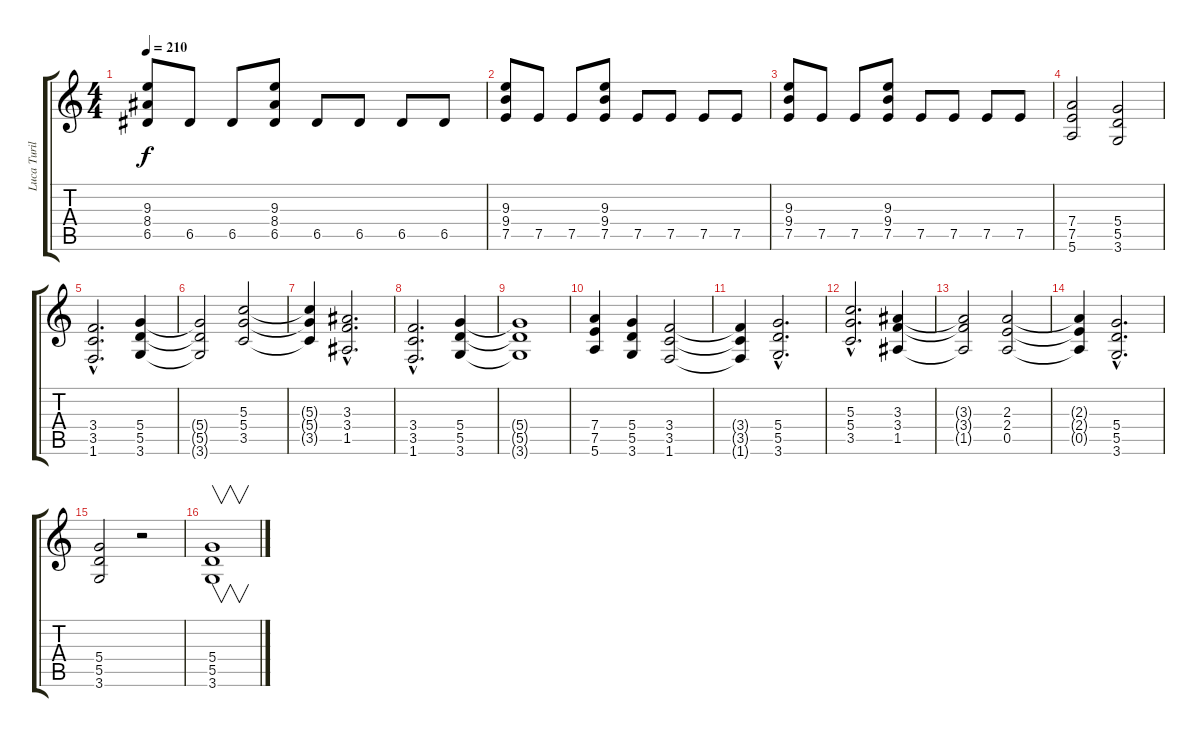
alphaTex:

\track ("Luca Turilli" "Luca Turil") {instrument overdrivenguitar}
\staff {score tabs}
\tuning (E4 B3 G3 D3 A2 E2) {hide}
\ts (4 4)
\tempo 210
\clef g2
\ks c
(9.3 8.4 6.5).8{dy f} 6.5.8 6.5.8 (9.3 8.4 6.5).8 6.5.8 6.5.8 6.5.8 6.5.8 |
(9.3 9.4 7.5).8 7.5.8 7.5.8 (9.3 9.4 7.5).8 7.5.8 7.5.8 7.5.8 7.5.8 |
(9.3 9.4 7.5).8 7.5.8 7.5.8 (9.3 9.4 7.5).8 7.5.8 7.5.8 7.5.8 7.5.8 |
(7.4 7.5 5.6).2 (5.4 5.5 3.6).2 |
(3.4{hac} 3.5{hac} 1.6{hac}).2{d} (5.4 5.5 3.6).4 |
(5.4{t} 5.5{t} 3.6{t}).2 (5.3 5.4 3.5).2 |
(5.3{t} 5.4{t} 3.5{t}).4 (3.3{hac} 3.4{hac} 1.5{hac}).2{d} |
(3.4{hac} 3.5{hac} 1.6{hac}).2{d} (5.4 5.5 3.6).4 |
(5.4{t} 5.5{t} 3.6{t}).1 |
(7.4 7.5 5.6).4 (5.4 5.5 3.6).4 (3.4 3.5 1.6).2 |
(3.4{t} 3.5{t} 1.6{t}).4 (5.4{hac} 5.5{hac} 3.6{hac}).2{d} |
(5.3{hac} 5.4{hac} 3.5{hac}).2{d} (3.3 3.4 1.5).4 |
(3.3{t} 3.4{t} 1.5{t}).2 (2.3 2.4 0.5).2 |
(2.3{t} 2.4{t} 0.5{t}).4 (5.4{hac} 5.5{hac} 3.6{hac}).2{d} |
(5.4 5.5 3.6).2 r.2 |
(5.4 5.5 3.6).1{v}
